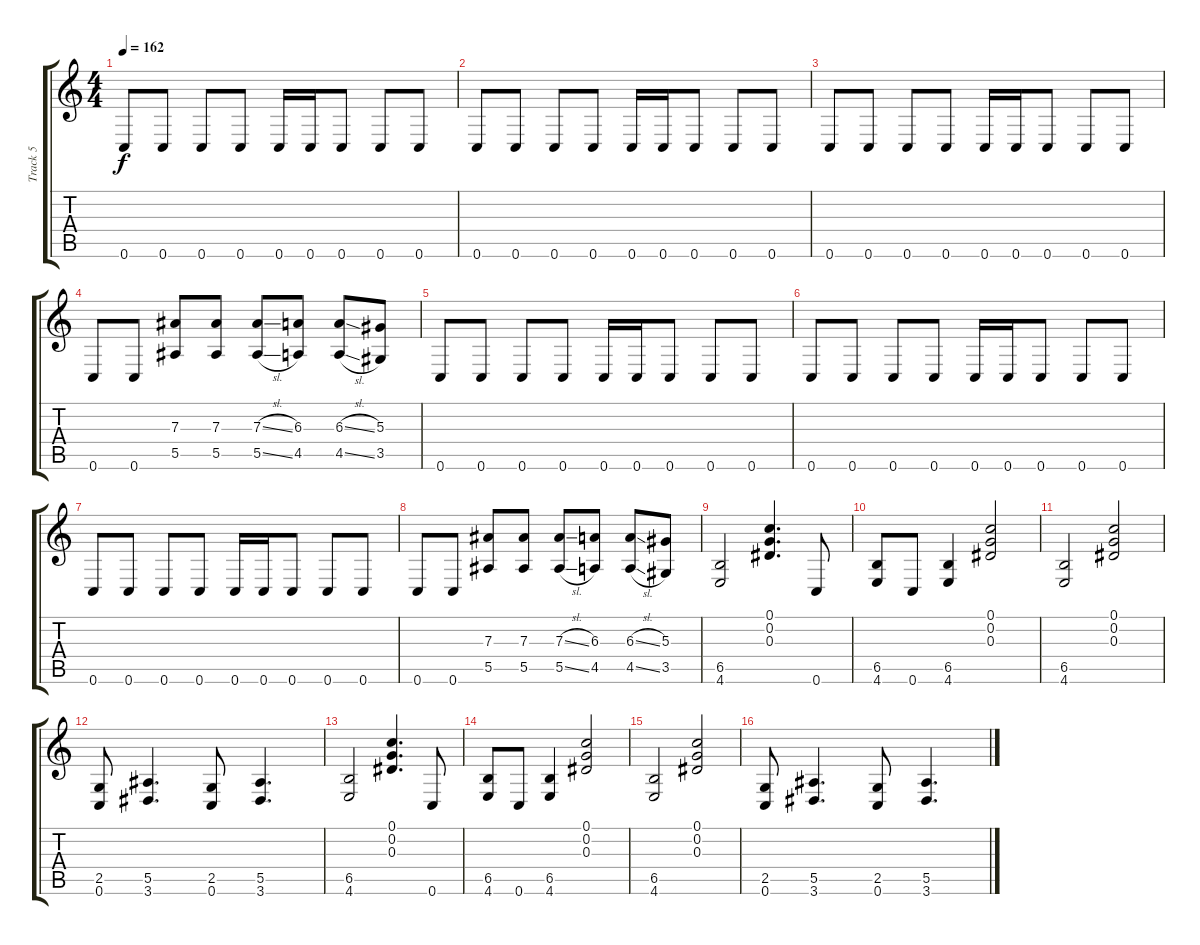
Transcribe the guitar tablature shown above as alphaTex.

\track ("Track 5" "Track 5") {instrument distortionguitar}
\staff {score tabs}
\tuning (C4 G3 Eb3 Bb2 F2 C2) {hide}
\ts (4 4)
\tempo 162
\clef g2
\ks c
0.6.8{dy f} 0.6.8 0.6.8 0.6.8 0.6.16 0.6.16 0.6.8 0.6.8 0.6.8 |
0.6.8 0.6.8 0.6.8 0.6.8 0.6.16 0.6.16 0.6.8 0.6.8 0.6.8 |
0.6.8 0.6.8 0.6.8 0.6.8 0.6.16 0.6.16 0.6.8 0.6.8 0.6.8 |
0.6.8 0.6.8 (7.3 5.5).8 (7.3 5.5).8 (7.3{sl} 5.5{sl}).8 (6.3 4.5).8 (6.3{sl} 4.5{sl}).8 (5.3 3.5).8 |
0.6.8 0.6.8 0.6.8 0.6.8 0.6.16 0.6.16 0.6.8 0.6.8 0.6.8 |
0.6.8 0.6.8 0.6.8 0.6.8 0.6.16 0.6.16 0.6.8 0.6.8 0.6.8 |
0.6.8 0.6.8 0.6.8 0.6.8 0.6.16 0.6.16 0.6.8 0.6.8 0.6.8 |
0.6.8 0.6.8 (7.3 5.5).8 (7.3 5.5).8 (7.3{sl} 5.5{sl}).8 (6.3 4.5).8 (6.3{sl} 4.5{sl}).8 (5.3 3.5).8 |
(6.5 4.6).2 (0.1 0.2 0.3).4{d} 0.6.8 |
(6.5 4.6).8 0.6.8 (6.5 4.6).4 (0.1 0.2 0.3).2 |
(6.5 4.6).2 (0.1 0.2 0.3).2 |
(2.5 0.6).8 (5.5 3.6).4{d} (2.5 0.6).8 (5.5 3.6).4{d} |
(6.5 4.6).2 (0.1 0.2 0.3).4{d} 0.6.8 |
(6.5 4.6).8 0.6.8 (6.5 4.6).4 (0.1 0.2 0.3).2 |
(6.5 4.6).2 (0.1 0.2 0.3).2 |
(2.5 0.6).8 (5.5 3.6).4{d} (2.5 0.6).8 (5.5 3.6).4{d}
